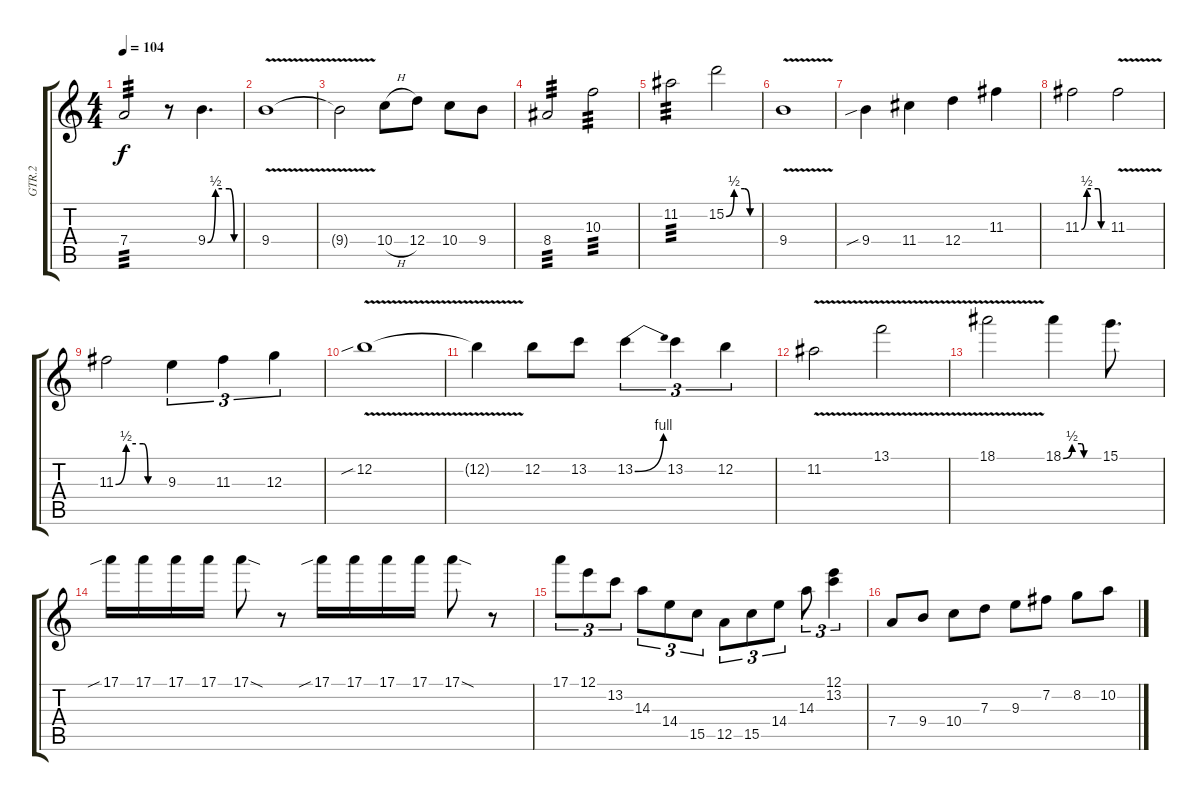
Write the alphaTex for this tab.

\track ("GTR.2" "GTR.2") {instrument distortionguitar}
\staff {score tabs}
\tuning (E4 B3 G3 D3 A2 E2) {hide}
\ts (4 4)
\tempo 104
\clef g2
\ks c
7.4.2{tp 3 dy f} r.8 9.4{be (custom 0 0 15 2 41 2 50 0 60 0)}.4{d} |
9.4{v}.1 |
9.4{t}.2 10.4{h}.8 12.4.8 10.4.8 9.4.8 |
8.4.2{tp 3} 10.3.2{tp 3} |
11.2.2{tp 3} 15.2{be (custom 0 0 15 2 35 2 45 0 60 0)}.2 |
9.4{v}.1 |
9.4{sib}.4 11.4.4 12.4.4 11.3.4 |
11.3{be (custom 0 0 13 2 40 2 47 0 60 0)}.2 11.3{v}.2 |
11.3{be (custom 0 0 13 2 34 2 40 0 60 0)}.2 9.3.4{tu (3 2)} 11.3.4{tu (3 2)} 12.3.4{tu (3 2)} |
12.2{v sib}.1 |
12.2{t}.4 12.2.8 13.2.8 13.2{be (bend 0 0 60 4)}.4{tu (3 2)} 13.2.4{tu (3 2)} 12.2.4{tu (3 2)} |
11.2{v}.2 13.1{v}.2 |
18.1{v}.2 18.1{be (custom 0 0 15 2 31 2 35 0 60 0)}.4 15.1.8{d} |
17.1{sib}.16 17.1.16 17.1.16 17.1.16 17.1{sod}.8 r.8 17.1{sib}.16 17.1.16 17.1.16 17.1.16 17.1{sod}.8 r.8 |
17.1.8{tu (3 2)} 12.1.8{tu (3 2)} 13.2.8{tu (3 2)} 14.3.8{tu (3 2)} 14.4.8{tu (3 2)} 15.5.8{tu (3 2)} 12.5.8{tu (3 2)} 15.5.8{tu (3 2)} 14.4.8{tu (3 2)} 14.3.8{tu (3 2)} (12.1 13.2).4{tu (3 2)} |
7.4.8 9.4.8 10.4.8 7.3.8 9.3.8 7.2.8 8.2.8 10.2.8
